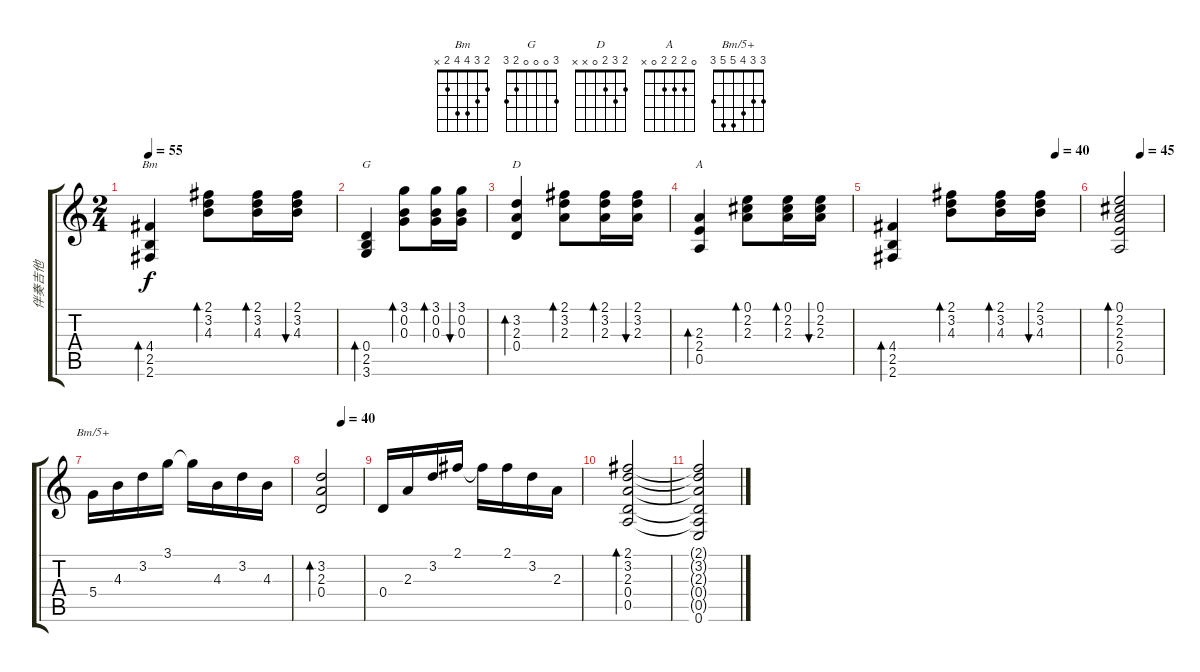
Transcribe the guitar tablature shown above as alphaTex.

\track ("伴奏吉他" "伴奏吉他") {instrument acousticguitarnylon}
\staff {score tabs}
\tuning (E4 B3 G3 D3 A2 E2) {hide}
\chord ("Bm" 2 3 4 4 2 x)
\chord ("G" 3 0 0 0 2 3)
\chord ("D" 2 3 2 0 x x)
\chord ("A" 0 2 2 2 0 x)
\chord ("Bm/5+" 3 3 4 5 5 3)
\ts (2 4)
\tempo 55
\clef g2
\ks c
(4.4 2.5 2.6).4{bd 60 ch "Bm" dy f} (2.1 3.2 4.3).8{bd 60} (2.1 3.2 4.3).16{bd 60} (2.1 3.2 4.3).16{bu 60} |
(0.4 2.5 3.6).4{bd 60 ch "G"} (3.1 0.2 0.3).8{bd 60} (3.1 0.2 0.3).16{bd 60} (3.1 0.2 0.3).16{bu 60} |
(3.2 2.3 0.4).4{bd 60 ch "D"} (2.1 3.2 2.3).8{bd 60} (2.1 3.2 2.3).16{bd 60} (2.1 3.2 2.3).16{bu 60} |
(2.3 2.4 0.5).4{bd 60 ch "A"} (0.1 2.2 2.3).8{bd 60} (0.1 2.2 2.3).16{bd 60} (0.1 2.2 2.3).16{bu 60} |
\tempo (40 0.875)
(4.4 2.5 2.6).4{bd 60} (2.1 3.2 4.3).8{bd 60} (2.1 3.2 4.3).16{bd 60} (2.1 3.2 4.3).16{bu 60} |
\tempo (45 0.5)
(0.1 2.2 2.3 2.4 0.5).2{bd 60} |
5.4.16{ch "Bm/5+"} 4.3.16 3.2.16 3.1.16 3.1{t}.16 4.3.16 3.2.16 4.3.16 |
\tempo (40 0.5)
(3.2 2.3 0.4).2{bd 120} |
0.4.16 2.3.16 3.2.16 2.1.16 2.1{t}.16 2.1.16 3.2.16 2.3.16 |
(2.1 3.2 2.3 0.4 0.5).2{bd 480} |
(2.1{t} 3.2{t} 2.3{t} 0.4{t} 0.5{t} 0.6).2
